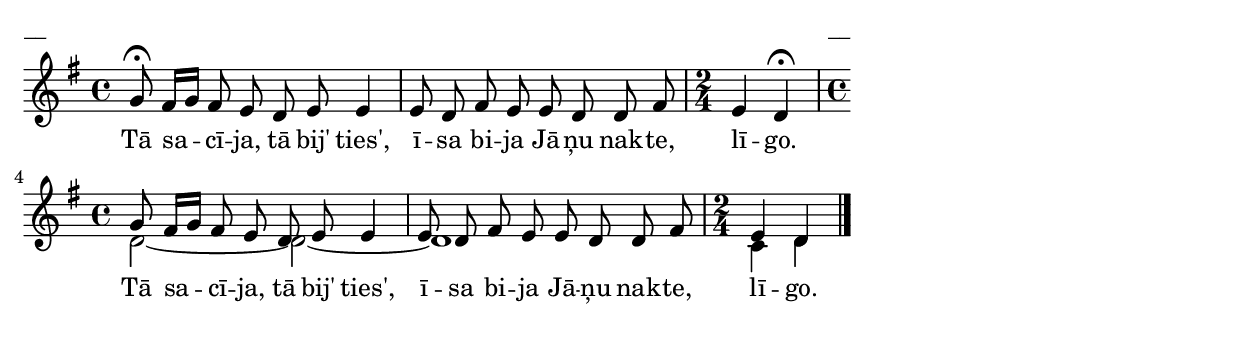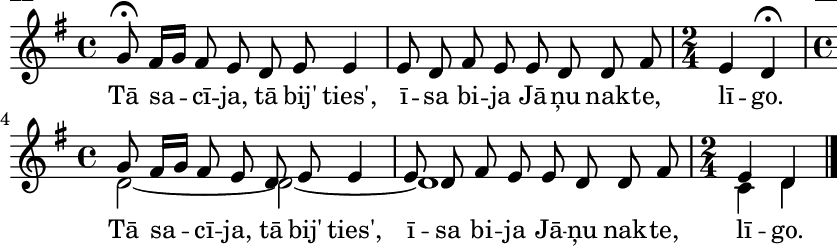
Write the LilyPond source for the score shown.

\version "2.13.18"
#(ly:set-option 'crop #t)

%\header {
%    title = "Tā sacīja, tā bij' tiesa"
%}
% Katrīna Riekstiņa, #54 (Iļģi)
\paper {
line-width = 14\cm
left-margin = 0.4\cm
between-system-padding = 0.1\cm
between-system-space = 0.1\cm
}
\layout {
indent = #0
ragged-last = ##f
}


voiceA = \relative c' {
\clef "treble"
\key g \major
\time 4/4
g'8\fermata fis16[ g] fis8 e d e e4 |
e8 d fis e e d d fis 
\time 2/4
e4 d\fermata
\time 4/4
g8 fis16[ g] fis8 e d e e4 |
e8 d fis e e d d fis 
\time 2/4
e4 d
\bar "|."
} 


voiceB = \relative c' {
\clef "treble"
\key g \major
\time 4/4
s1 | s1 
\time 2/4
s2
\time 4/4
d2~ d2~ | d1 
\time 2/4
c4 d
\bar "|."
} 

lyricA = \lyricmode {
Tā sa -- cī -- ja, tā bij' ties', ī -- sa bi -- ja Jā -- ņu nak -- te, lī -- go. 
Tā sa -- cī -- ja, tā bij' ties', ī -- sa bi -- ja Jā -- ņu nak -- te, lī -- go. 
}



fullScore = <<
\new Staff {
<<
\new Voice = "voiceA" { \voiceOne \autoBeamOff \voiceA }
\new Voice = "voiceB" { \voiceTwo \autoBeamOff \voiceB }
\new Lyrics \lyricsto "voiceA" \lyricA
>>
}
>>

\score {
\fullScore
\header { piece = "__" opus = "__" }
}
\markup { \with-color #(x11-color 'white) \sans \smaller "__" }
\score {
\unfoldRepeats
\fullScore
\midi {
\context { \Staff \remove "Staff_performer" }
\context { \Voice \consists "Staff_performer" }
}
}



